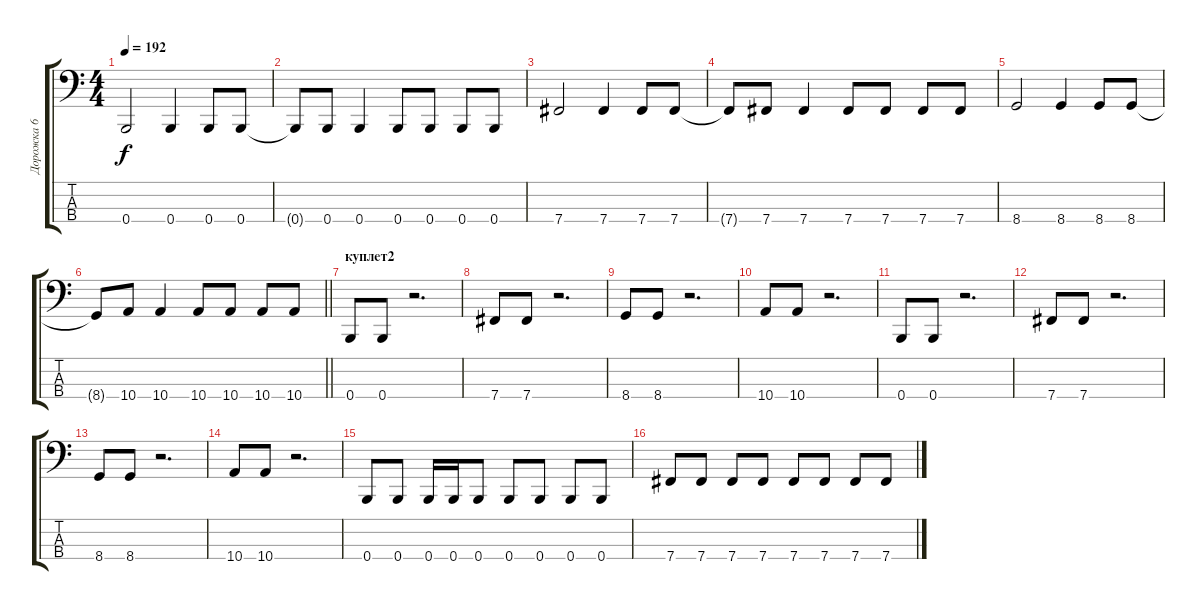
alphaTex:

\track ("Дорожка 6" "Дорожка 6") {instrument electricbassfinger}
\staff {score tabs}
\tuning (E2 B1 Gb1 B0) {hide}
\ts (4 4)
\tempo 192
\clef f4
\ks c
0.4.2{dy f} 0.4.4 0.4.8 0.4.8 |
0.4{t}.8 0.4.8 0.4.4 0.4.8 0.4.8 0.4.8 0.4.8 |
7.4.2 7.4.4 7.4.8 7.4.8 |
7.4{t}.8 7.4.8 7.4.4 7.4.8 7.4.8 7.4.8 7.4.8 |
8.4.2 8.4.4 8.4.8 8.4.8 |
\barLineRight lightlight
8.4{t}.8 10.4.8 10.4.4 10.4.8 10.4.8 10.4.8 10.4.8 |
\section ("" "куплет2")
0.4.8 0.4.8 r.2{d} |
7.4.8 7.4.8 r.2{d} |
8.4.8 8.4.8 r.2{d} |
10.4.8 10.4.8 r.2{d} |
0.4.8 0.4.8 r.2{d} |
7.4.8 7.4.8 r.2{d} |
8.4.8 8.4.8 r.2{d} |
10.4.8 10.4.8 r.2{d} |
0.4.8 0.4.8 0.4.16 0.4.16 0.4.8 0.4.8 0.4.8 0.4.8 0.4.8 |
7.4.8 7.4.8 7.4.8 7.4.8 7.4.8 7.4.8 7.4.8 7.4.8
